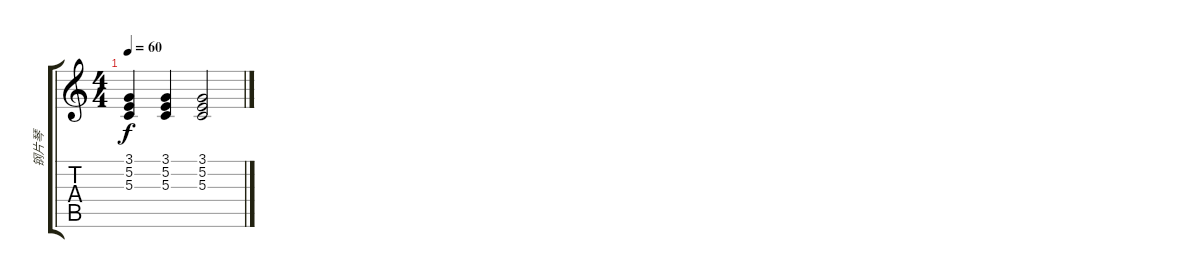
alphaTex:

\track ("钢片琴" "钢片琴") {instrument fx5brightness}
\staff {score tabs}
\tuning (E4 B3 G3 D3 A2 E2) {hide}
\ts (4 4)
\tempo 60
\clef g2
\ks c
(3.1 5.2 5.3).4{dy f} (3.1 5.2 5.3).4 (3.1 5.2 5.3).2
